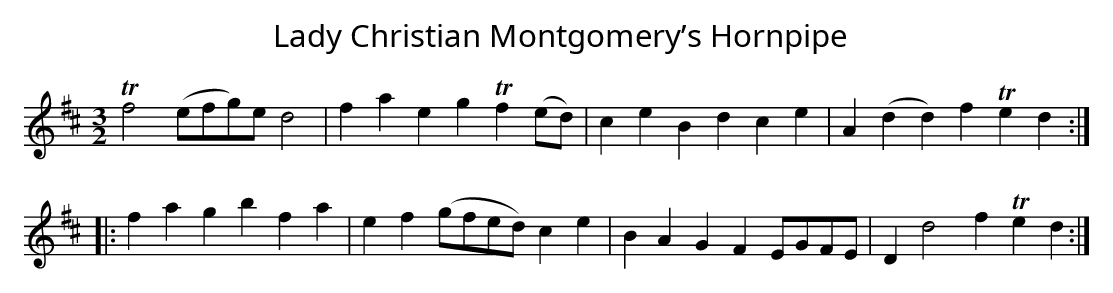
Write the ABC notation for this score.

X:1
T:Lady Christian Montgomery’s Hornpipe
M:3/2
L:1/8
K:D
Tf4 (efg)e d4|f2a2e2g2Tf2 (ed)|c2e2B2d2c2e2|A2 (d2d2)f2 Te2d2:|
|:f2a2g2b2f2a2|e2f2 (gfed)c2e2|B2A2G2F2 EGFE|D2 d4 f2 Te2d2:|]
